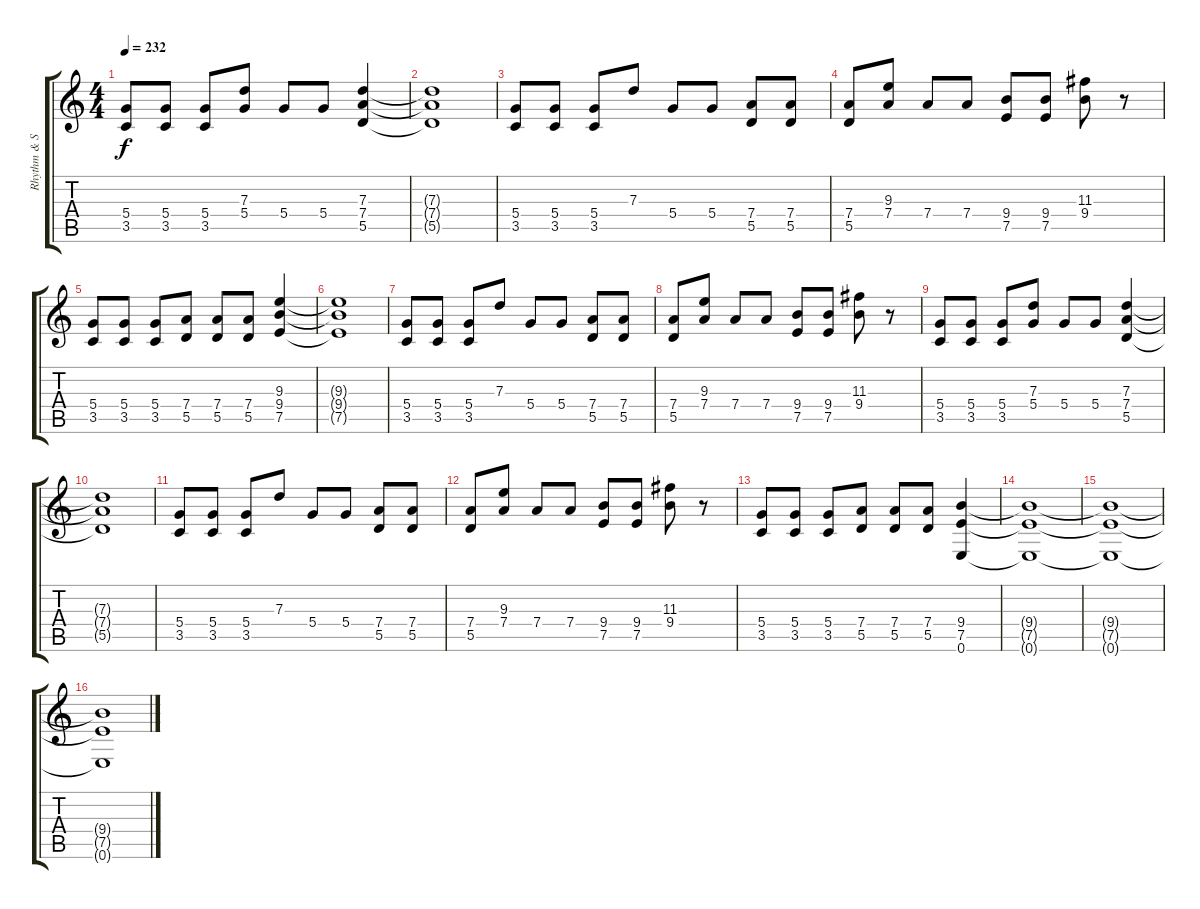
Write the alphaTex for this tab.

\track ("Rhythm & Solo2 (Dist.)" "Rhythm & S") {instrument distortionguitar}
\staff {score tabs}
\tuning (E4 B3 G3 D3 A2 E2) {hide}
\ts (4 4)
\tempo 232
\clef g2
\ks c
(5.4 3.5).8{dy f} (5.4 3.5).8 (5.4 3.5).8 (7.3 5.4).8 5.4.8 5.4.8 (7.3 7.4 5.5).4 |
(7.3{t} 7.4{t} 5.5{t}).1 |
(5.4 3.5).8 (5.4 3.5).8 (5.4 3.5).8 7.3.8 5.4.8 5.4.8 (7.4 5.5).8 (7.4 5.5).8 |
(7.4 5.5).8 (9.3 7.4).8 7.4.8 7.4.8 (9.4 7.5).8 (9.4 7.5).8 (11.3 9.4).8 r.8 |
(5.4 3.5).8 (5.4 3.5).8 (5.4 3.5).8 (7.4 5.5).8 (7.4 5.5).8 (7.4 5.5).8 (9.3 9.4 7.5).4 |
(9.3{t} 9.4{t} 7.5{t}).1 |
(5.4 3.5).8 (5.4 3.5).8 (5.4 3.5).8 7.3.8 5.4.8 5.4.8 (7.4 5.5).8 (7.4 5.5).8 |
(7.4 5.5).8 (9.3 7.4).8 7.4.8 7.4.8 (9.4 7.5).8 (9.4 7.5).8 (11.3 9.4).8 r.8 |
(5.4 3.5).8 (5.4 3.5).8 (5.4 3.5).8 (7.3 5.4).8 5.4.8 5.4.8 (7.3 7.4 5.5).4 |
(7.3{t} 7.4{t} 5.5{t}).1 |
(5.4 3.5).8 (5.4 3.5).8 (5.4 3.5).8 7.3.8 5.4.8 5.4.8 (7.4 5.5).8 (7.4 5.5).8 |
(7.4 5.5).8 (9.3 7.4).8 7.4.8 7.4.8 (9.4 7.5).8 (9.4 7.5).8 (11.3 9.4).8 r.8 |
(5.4 3.5).8 (5.4 3.5).8 (5.4 3.5).8 (7.4 5.5).8 (7.4 5.5).8 (7.4 5.5).8 (9.4 7.5 0.6).4 |
(9.4{t} 7.5{t} 0.6{t}).1 |
(9.4{t} 7.5{t} 0.6{t}).1 |
(9.4{t} 7.5{t} 0.6{t}).1
